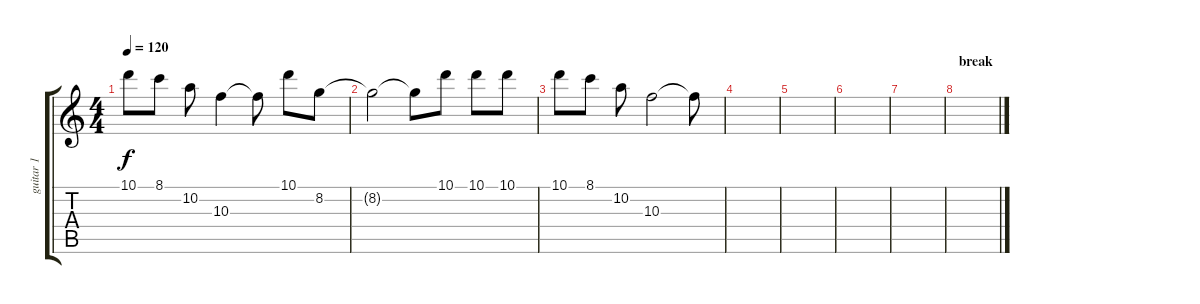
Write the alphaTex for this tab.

\track ("guitar 1" "guitar 1") {instrument distortionguitar}
\staff {score tabs}
\tuning (E4 B3 G3 D3 A2 E2) {hide}
\ts (4 4)
\tempo 120
\clef g2
\ks c
10.1.8{dy f} 8.1.8 10.2.8 10.3.4 10.3{t}.8 10.1.8 8.2.8 |
8.2{t}.2 8.2{t}.8 10.1.8 10.1.8 10.1.8 |
10.1.8 8.1.8 10.2.8 10.3.2 10.3{t}.8 |
|
|
|
|
\section ("" "break")
